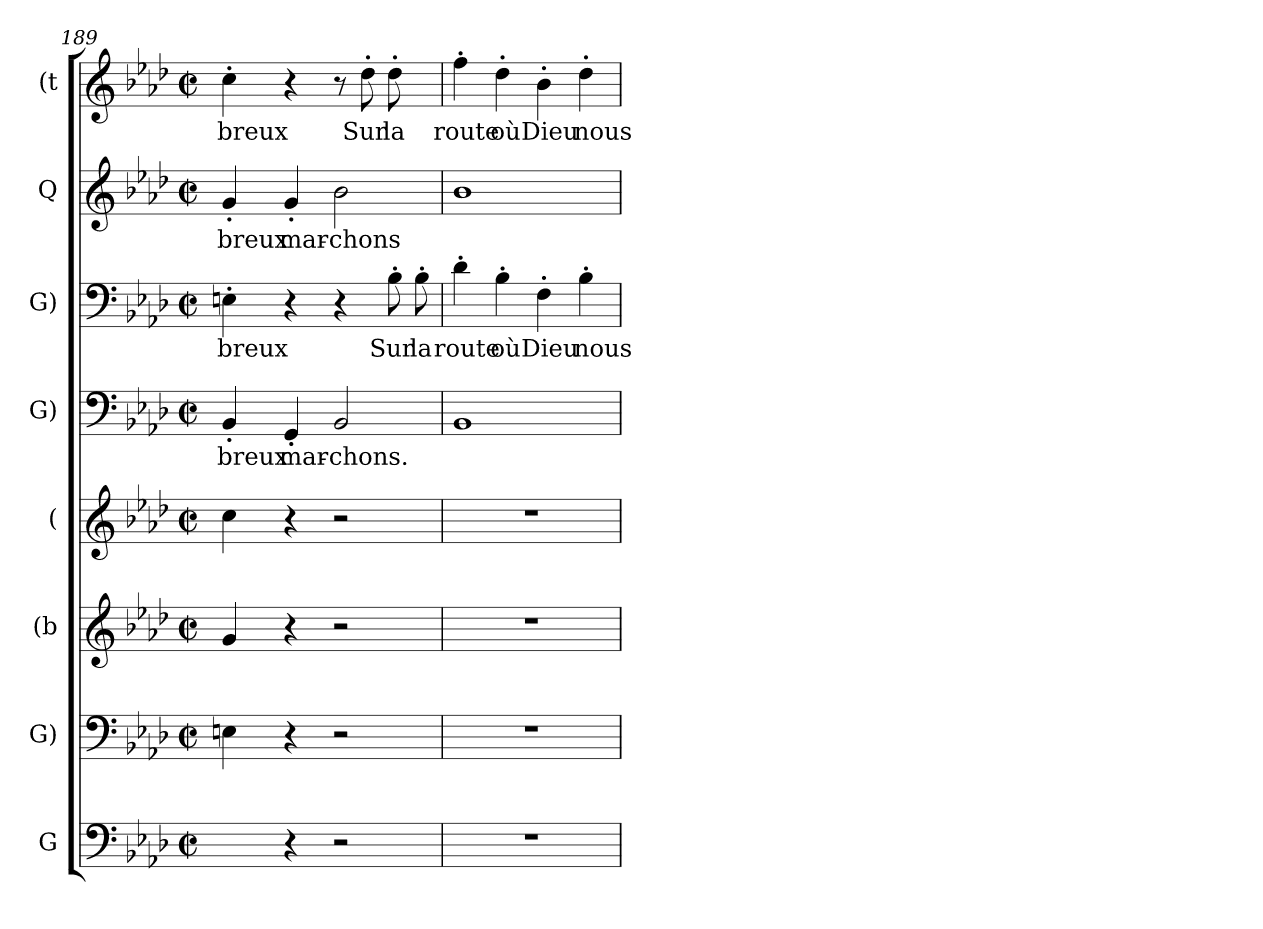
**kern	**kern	**kern	**kern	**kern	**text	**kern	**text	**kern	**text	**kern	**text
*part8	*part7	*part6	*part5	*part4	*part4	*part3	*part3	*part2	*part2	*part1	*part1
*staff8	*staff7	*staff6	*staff5	*staff4	*staff4	*staff3	*staff3	*staff2	*staff2	*staff1	*staff1
*I"G	*I"G)	*I"(b	*I"(	*I"G)	*	*I"G)	*	*I"Q	*	*I"(t	*
*clefF4	*clefF4	*clefG2	*clefG2	*clefF4	*	*clefF4	*	*clefG2	*	*clefG2	*
*k[b-e-a-d-]	*k[b-e-a-d-]	*k[b-e-a-d-]	*k[b-e-a-d-]	*k[b-e-a-d-]	*	*k[b-e-a-d-]	*	*k[b-e-a-d-]	*	*k[b-e-a-d-]	*
*M2/2	*M2/2	*M2/2	*M2/2	*M2/2	*	*M2/2	*	*M2/2	*	*M2/2	*
*met(c|)	*met(c|)	*met(c|)	*met(c|)	*met(c|)	*	*met(c|)	*	*met(c|)	*	*met(c|)	*
=189	=189	=189	=189	=189	=189	=189	=189	=189	=189	=189	=189
4ryy	4Eni\	4gi/	4cci\	4BB-'<i/	breux	4En'>i\	breux	4g'<i/	breux	4cc'>i\	breux
4r	4r	4r	4r	4GG'<i/	mar-	4r	.	4g'<i/	mar-	4r	.
2r	2r	2r	2r	2BB-i/	chons.	4r	.	2b-i\	chons	8r	.
.	.	.	.	.	.	.	.	.	.	8dd-'>i\	Sur
.	.	.	.	.	.	8B-'>i\	Sur	.	.	8dd-'>i\	la
.	.	.	.	.	.	8B-'>i\	la	.	.	8ryy	.
=190	=190	=190	=190	=190	=190	=190	=190	=190	=190	=190	=190
1r	1r	1r	1r	1BB-i/	.	4d-'>i\	route	1b-i/	.	4ff'>i\	route
.	.	.	.	.	.	4B-'>i\	où	.	.	4dd-'>i\	où
.	.	.	.	.	.	4F'>i\	Dieu	.	.	4b-'>i\	Dieu
.	.	.	.	.	.	4B-'>i\	nous	.	.	4dd-'>i\	nous
=	=	=	=	=	=	=	=	=	=	=	=
*-	*-	*-	*-	*-	*-	*-	*-	*-	*-	*-	*-
